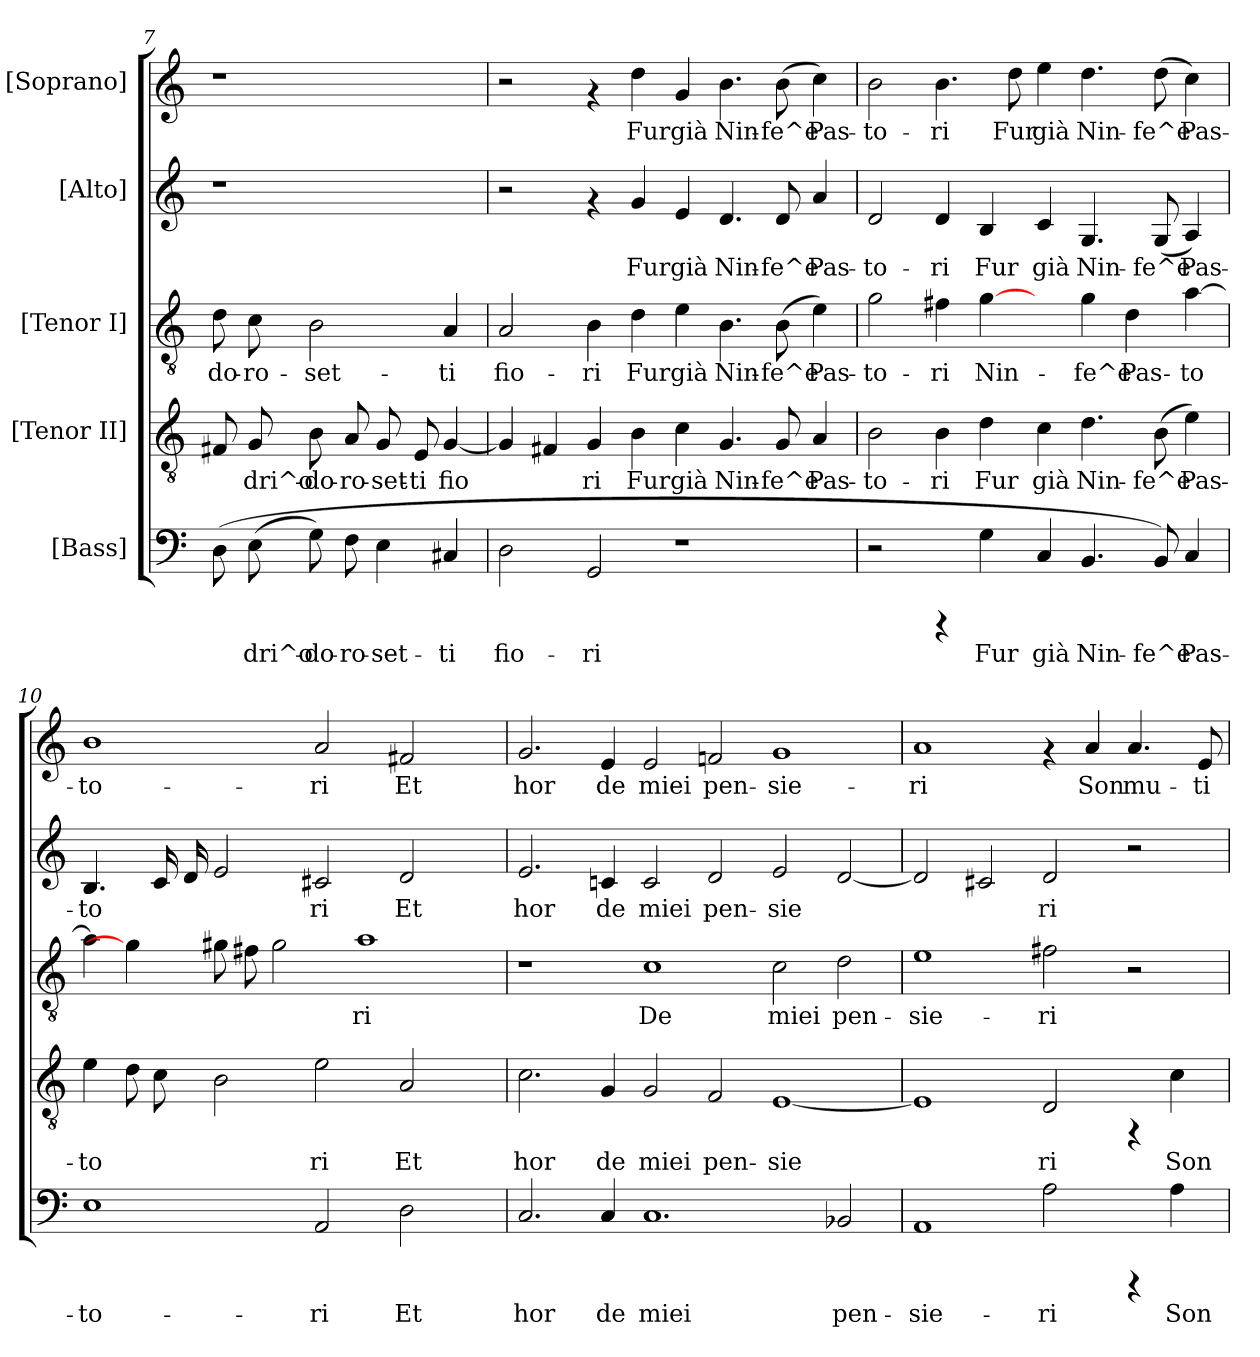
**kern	**text	**kern	**text	**kern	**text	**kern	**text	**kern	**text
*part5	*part5	*part4	*part4	*part3	*part3	*part2	*part2	*part1	*part1
*staff5	*staff5	*staff4	*staff4	*staff3	*staff3	*staff2	*staff2	*staff1	*staff1
*I"[Bass]	*	*I"[Tenor II]	*	*I"[Tenor I]	*	*I"[Alto]	*	*I"[Soprano]	*
!!LO:PB:g=z
*clefF4	*	*clefGv2	*	*clefGv2	*	*clefG2	*	*clefG2	*
*k[]	*	*k[]	*	*k[]	*	*k[]	*	*k[]	*
*C:	*	*C:	*	*C:	*	*C:	*	*C:	*
=7	=7	=7	=7	=7	=7	=7	=7	=7	=7
!	!LO:LY:b:cj	!	!LO:LY:b:cj	!	!LO:LY:b:cj	!	!	!	!
(<8D\	--	8F#X/	--	8d\	do-	1r	.	1r	.
!	!LO:LY:b:cj	!	!LO:LY:b:cj	!	!LO:LY:b:cj	!	!	!	!
(<8E\	-dri^o-	8G/	-dri^o-	8c\	-ro-	.	.	.	.
!	!LO:LY:b:cj	!	!LO:LY:b:cj	!	!LO:LY:b:cj	!	!	!	!
8G\)	-do-	8B\	-do-	2B\	-set-	.	.	.	.
!	!LO:LY:b:cj	!	!LO:LY:b:cj	!	!	!	!	!	!
8F\	-ro-	8A/	-ro-	.	.	.	.	.	.
!	!LO:LY:b:cj	!	!LO:LY:b:cj	!	!	!	!	!	!
4E\	-set-	8G/	-set-	.	.	.	.	.	.
!	!	!	!LO:LY:b:cj	!	!	!	!	!	!
.	.	8E/	-ti	.	.	.	.	.	.
!	!LO:LY:b:cj	!	!LO:LY:b:cj	!	!LO:LY:b:cj	!	!	!	!
4C#X/	-ti	[<4G/	fio-	4A/	-ti	.	.	.	.
=8	=8	=8	=8	=8	=8	=8	=8	=8	=8
!	!LO:LY:b:cj	!	!LO:LY:b:cj	!	!LO:LY:b:cj	!	!	!	!
2D\	fio-	4G/]	--	2A/	fio-	2r	.	2r	.
!	!	!	!LO:LY:b:cj	!	!	!	!	!	!
.	.	4F#X/	--	.	.	.	.	.	.
!	!LO:LY:b:cj	!	!LO:LY:b:cj	!	!LO:LY:b:cj	!	!	!	!
2GG/	-ri	4G/	-ri	4B\	-ri	4rf	.	4rf	.
!	!	!	!LO:LY:b:cj	!	!LO:LY:b:cj	!	!LO:LY:b:cj	!	!LO:LY:b:cj
.	.	4B\	Fur	4d\	Fur	4g/	Fur	4dd\	Fur
!	!	!	!LO:LY:b:cj	!	!LO:LY:b:cj	!	!LO:LY:b:cj	!	!LO:LY:b:cj
1r	.	4c\	già	4e\	già	4e/	già	4g/	già
!	!	!	!LO:LY:b:cj	!	!LO:LY:b:cj	!	!LO:LY:b:cj	!	!LO:LY:b:cj
.	.	4.G/	Nin-	4.B\	Nin-	4.d/	Nin-	4.b\	Nin-
!	!	!	!LO:LY:b:cj	!	!LO:LY:b:cj	!	!LO:LY:b:cj	!	!LO:LY:b:cj
.	.	8G/	-fe^e	(<8B\	-fe^e	8d/	-fe^e	(<8b\	-fe^e
!	!	!	!LO:LY:b:cj	!	!LO:LY:b:cj	!	!LO:LY:b:cj	!	!LO:LY:b:cj
.	.	4A/	Pas-	4e\)	Pas-	4a/	Pas-	4cc\)	Pas-
=9	=9	=9	=9	=9	=9	=9	=9	=9	=9
!	!	!	!LO:LY:b:cj	!	!LO:LY:b:cj	!	!LO:LY:b:cj	!	!LO:LY:b:cj
2r	.	2B\	-to-	2g\	-to-	2d/	-to-	2b\	-to-
!	!	!	!LO:LY:b:cj	!	!LO:LY:b:cj	!	!LO:LY:b:cj	!	!LO:LY:b:cj
4rCCC	.	4B\	-ri	4f#X\	-ri	4d/	-ri	4.b\	-ri
!	!LO:LY:b:cj	!	!LO:LY:b:cj	!	!LO:LY:b:cj	!	!LO:LY:b:cj	!	!
4G\	Fur	4d\	Fur	[4g\	Nin-	4B/	Fur	.	.
!	!	!	!	!	!	!	!	!	!LO:LY:b:cj
.	.	.	.	.	.	.	.	8dd\	Fur
!	!LO:LY:b:cj	!	!LO:LY:b:cj	!	!	!	!LO:LY:b:cj	!	!LO:LY:b:cj
4C/	già	4c\	già	4ryy	.	4c/	già	4ee\	già
!	!LO:LY:b:cj	!	!LO:LY:b:cj	!	!LO:LY:b:cj	!	!LO:LY:b:cj	!	!LO:LY:b:cj
4.BB/	Nin-	4.d\	Nin-	4g\	-fe^e	4.G/	Nin-	4.dd\	Nin-
!	!	!	!	!	!LO:LY:b:cj	!	!	!	!
.	.	.	.	4d\	Pas-	.	.	.	.
!	!LO:LY:b:cj	!	!LO:LY:b:cj	!	!	!	!LO:LY:b:cj	!	!LO:LY:b:cj
8BB/)	-fe^e	(<8B\	-fe^e	.	.	(<8G/	-fe^e	(<8dd\	-fe^e
!	!LO:LY:b:cj	!	!LO:LY:b:cj	!	!LO:LY:b:cj	!	!LO:LY:b:cj	!	!LO:LY:b:cj
4C/	Pas-	4e\)	Pas-	[<4a\	-to-	4A/)	Pas-	4cc\)	Pas-
!!LO:PB:g=z
=10	=10	=10	=10	=10	=10	=10	=10	=10	=10
!	!LO:LY:b:cj	!	!LO:LY:b:cj	!	!LO:LY:b:cj	!	!LO:LY:b:cj	!	!LO:LY:b:cj
1E	-to-	4e\	-to-	4a\]	--	4.B/	-to-	1b	-to-
!	!	!	!LO:LY:b:cj	!	!	!	!	!	!
.	.	8d\	--	4g\]	.	.	.	.	.
!	!	!	!LO:LY:b:cj	!	!	!	!LO:LY:b:cj	!	!
.	.	8c\	--	.	.	16c/	--	.	.
!	!	!	!	!	!	!	!LO:LY:b:cj	!	!
.	.	.	.	.	.	16d/	--	.	.
!	!	!	!LO:LY:b:cj	!	!LO:LY:b:cj	!	!LO:LY:b:cj	!	!
.	.	2B\	--	8g#X\	--	2e/	--	.	.
!	!	!	!	!	!LO:LY:b:cj	!	!	!	!
.	.	.	.	8f#X\	--	.	.	.	.
!	!	!	!	!	!LO:LY:b:cj	!	!	!	!
.	.	.	.	2g#\	--	.	.	.	.
!	!LO:LY:b:cj	!	!LO:LY:b:cj	!	!	!	!LO:LY:b:cj	!	!LO:LY:b:cj
2AA/	-ri	2e\	-ri	.	.	2c#X/	-ri	2a/	-ri
!	!	!	!	!	!LO:LY:b:cj	!	!	!	!
.	.	.	.	1a	-ri	.	.	.	.
!	!LO:LY:b:cj	!	!LO:LY:b:cj	!	!	!	!LO:LY:b:cj	!	!LO:LY:b:cj
2D\	Et	2A/	Et	.	.	2d/	Et	2f#X/	Et
4ryy	.	4ryy	.	.	.	4ryy	.	4ryy	.
=11	=11	=11	=11	=11	=11	=11	=11	=11	=11
!	!LO:LY:b:cj	!	!LO:LY:b:cj	!	!	!	!LO:LY:b:cj	!	!LO:LY:b:cj
2.C/	hor	2.c\	hor	1r	.	2.e/	hor	2.g/	hor
!	!LO:LY:b:cj	!	!LO:LY:b:cj	!	!	!	!LO:LY:b:cj	!	!LO:LY:b:cj
4C/	de	4G/	de	.	.	4cn/	de	4e/	de
!	!LO:LY:b:cj	!	!LO:LY:b:cj	!	!LO:LY:b:cj	!	!LO:LY:b:cj	!	!LO:LY:b:cj
1.C	miei	2G/	miei	1c	De	2c/	miei	2e/	miei
!	!	!	!LO:LY:b:cj	!	!	!	!LO:LY:b:cj	!	!LO:LY:b:cj
.	.	2F/	pen-	.	.	2d/	pen-	2fn/	pen-
!	!	!	!LO:LY:b:cj	!	!LO:LY:b:cj	!	!LO:LY:b:cj	!	!LO:LY:b:cj
.	.	[<1E	-sie-	2c\	miei	2e/	-sie-	1g	-sie-
!	!LO:LY:b:cj	!	!	!	!LO:LY:b:cj	!	!LO:LY:b:cj	!	!
2BB-X/	pen-	.	.	2d\	pen-	[<2d/	--	.	.
=12	=12	=12	=12	=12	=12	=12	=12	=12	=12
!	!LO:LY:b:cj	!	!LO:LY:b:cj	!	!LO:LY:b:cj	!	!LO:LY:b:cj	!	!LO:LY:b:cj
1AA	-sie-	1E]	--	1e	-sie-	2d/]	--	1a	-ri
!	!	!	!	!	!	!	!LO:LY:b:cj	!	!
.	.	.	.	.	.	2c#X/	--	.	.
!	!LO:LY:b:cj	!	!LO:LY:b:cj	!	!LO:LY:b:cj	!	!LO:LY:b:cj	!	!
2A\	-ri	2D/	-ri	2f#X\	-ri	2d/	-ri	4rf	.
!	!	!	!	!	!	!	!	!	!LO:LY:b:cj
.	.	.	.	.	.	.	.	4a/	Son
!	!	!	!	!	!	!	!	!	!LO:LY:b:cj
4rCCC	.	4rFF	.	2r	.	2r	.	4.a/	mu-
!	!LO:LY:b:cj	!	!LO:LY:b:cj	!	!	!	!	!	!
4A\	Son	4c\	Son	.	.	.	.	.	.
!	!	!	!	!	!	!	!	!	!LO:LY:b:cj
.	.	.	.	.	.	.	.	8e/	-ti
=	=	=	=	=	=	=	=	=	=
*-	*-	*-	*-	*-	*-	*-	*-	*-	*-
